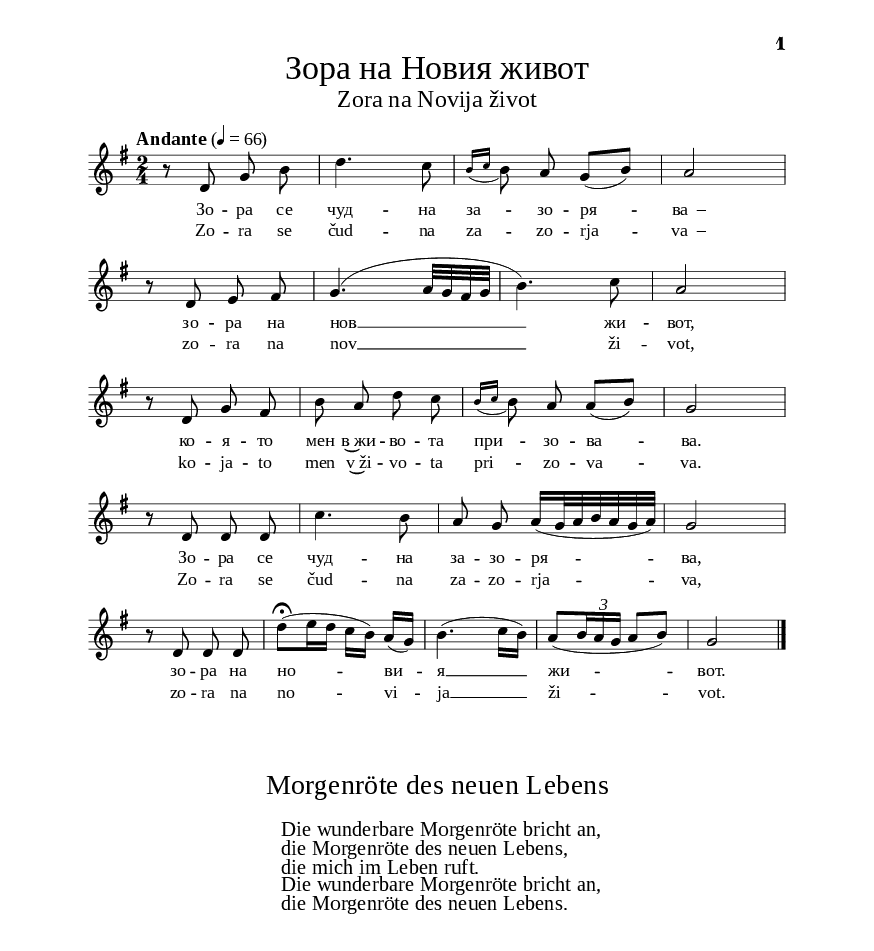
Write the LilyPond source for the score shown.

\version "2.24.3"

% include paper part and global functions
\include "include/globals.ily"

\bookpart {

  \label #'ref215
  \tocItem \markup "Зора на Новия живот – Zora na Novija život"
  \include "include/bookpart-paper.ily"
  \score {
    \include "include/score-layout.ily"
    \new Voice \absolute {
      \clef treble
      \key g \major
      \time 2/4
      \tempoFunc "Andante" 4 "66"
      \autoBeamOff
      r8  d'8  g'8  b'8 | % 2
      d''4.  c''8 | % 3
      \acciaccatura {  b'16 [  c''16 ] }  b'8
      a'8  g'8 ( [  b'8 ) ] | % 4
      a'2 \break | % 5
      r8  d'8  e'8  fis'8 | % 6
      g'4. (  a'32 [  g'32  fis'32  g'32
      ] | % 7
      b'4. )  c''8 | % 8
      a'2 \break | % 9
      r8  d'8  g'8  fis'8 |
      b'8  a'8  d''8  c''8 | % 11
      \acciaccatura {  b'16 [  c''16 ] }  b'8
      a'8  a'8 ( [  b'8 ) ] | % 12
      g'2 \break | % 13
      r8  d'8  d'8  d'8 | % 14
      c''4.  b'8 | % 15
      a'8  g'8  a'16 ( [  g'32  a'32
      b'32  a'32  g'32  a'32 ) ] | % 16
      g'2 \break | % 17
      r8  d'8  d'8  d'8 | % 18
      d''8 ( ^\fermata [  e''16  d''16 ]
      c''16 [  b'16 ) ]  a'16 ( [  g'16 )
      ] | % 19
      b'4. (  c''16 [  b'16 ) ] |
      a'8 ( [ \once \omit TupletBracket
      \times 2/3  {
        b'16  a'16  g'16 ]
      }
      a'8 [  b'8 ) ] | % 21
      g'2 \bar "|."
    }


    \addlyrics {
      Зо -- ра се чуд -- на за --
      зо -- ря -- "ва  –" зо -- ра на нов __
      жи -- вот, ко --
      я -- то мен в~жи -- во -- та
      при -- зо -- ва -- ва. Зо --
      ра се чуд -- на за -- зо -- ря --
      ва, зо -- ра на
      но -- ви -- я __
      жи -- вот.}
      \addlyrics {
        Zo -- ra se čud -- na za --
        zo -- rja -- "va  –" zo -- ra na nov __
        ži -- vot, ko --
        ja -- to men v~ži -- vo -- ta
        pri -- zo -- va -- va. Zo --
        ra se čud -- na za -- zo -- rja --
        va, zo -- ra na
        no -- vi -- ja __
        ži -- vot.}

        \header {
          title = \titleFunc "Зора на Новия живот" "Zora na Novija život"
        }

        \midi{}

      } % score

      \markup \vspace #3
      % include foreign translation(s) of the song
      \version "2.24.3"

\markup \fill-line { \fontsize #deTitleFontSize "Morgenröte des neuen Lebens" }
\markup \null
\markup \null
\markup \abs-fontsize #10 {
  \hspace #25
  \override #`(baseline-skip . ,deCoupletBaselineSkip)
  \column {
    \line { " " }
    \line { " " Die wunderbare Morgenröte bricht an,}

    \line { " " die Morgenröte des neuen Lebens,}

    \line { " " die mich im Leben ruft.}

    \line { " " Die wunderbare Morgenröte bricht an,}

    \line { " " die Morgenröte des neuen Lebens.}

  }
}


    } % bookpart

    % Più mosso
    %
